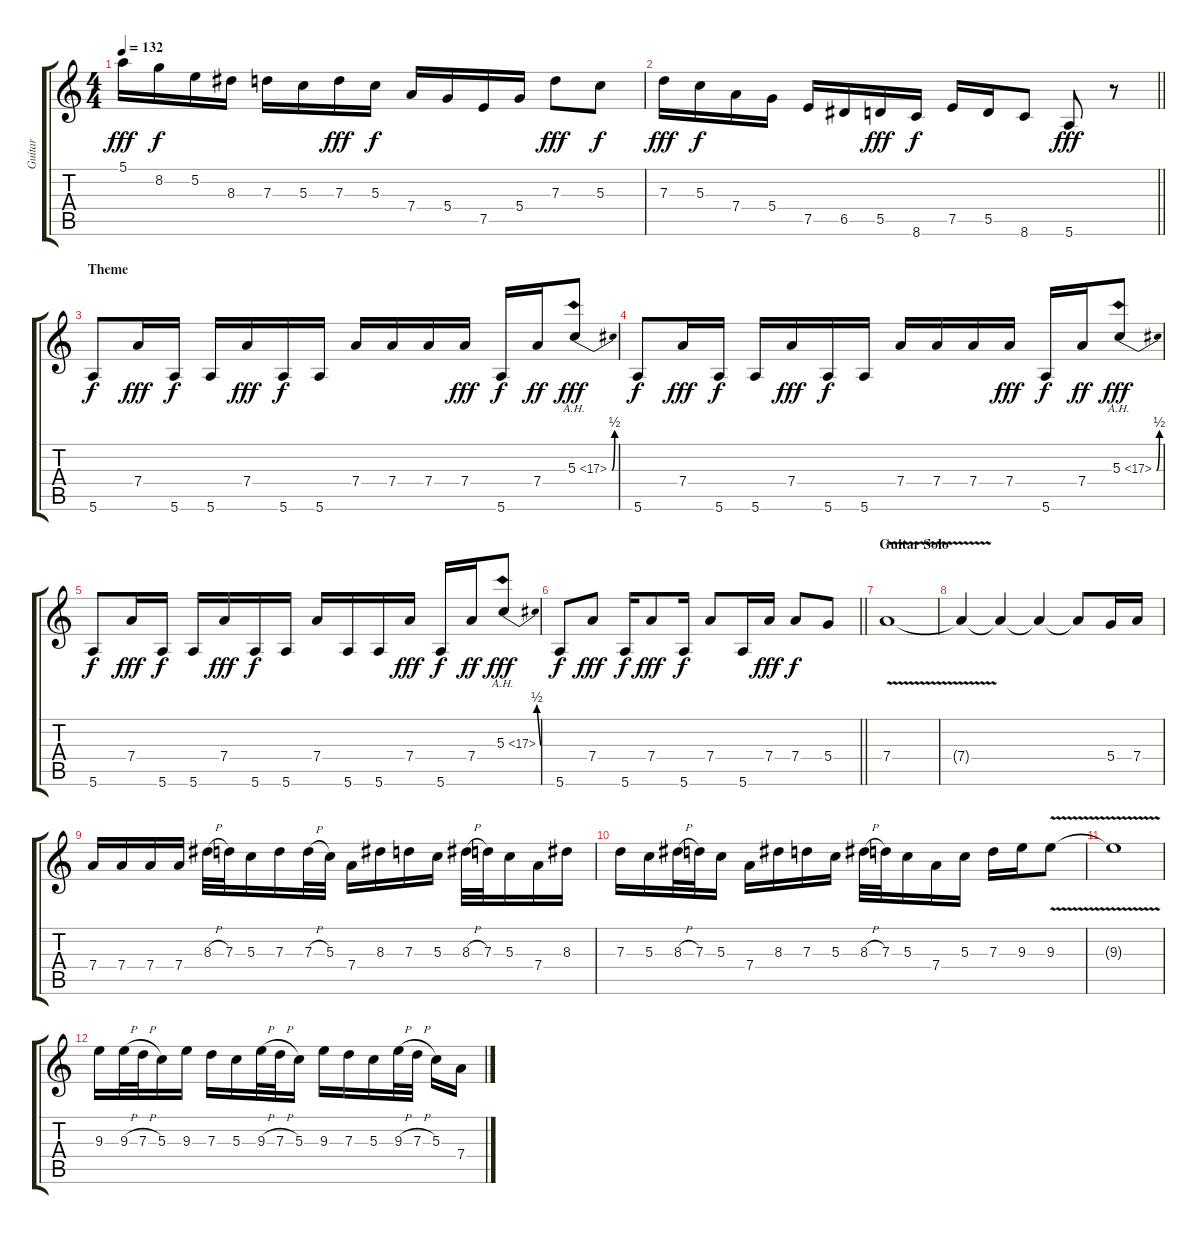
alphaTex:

\track ("Guitar" "Guitar") {instrument overdrivenguitar}
\staff {score tabs}
\tuning (E4 B3 G3 D3 A2 E2) {hide}
\ts (4 4)
\tempo 132
\clef g2
\ks c
5.1.16{dy fff} 8.2.16{dy f} 5.2.16 8.3.16 7.3.16 5.3.16 7.3.16{dy fff} 5.3.16{dy f} 7.4.16 5.4.16 7.5.16 5.4.16 7.3.8{dy fff} 5.3.8{dy f} |
\barLineRight lightlight
7.3.16{dy fff} 5.3.16{dy f} 7.4.16 5.4.16 7.5.16 6.5.16 5.5.16{dy fff} 8.6.16{dy f} 7.5.16 5.5.16 8.6.8 5.6.8{dy fff} r.8 |
\section ("" "Theme")
5.6.8{dy f} 7.4.16{dy fff} 5.6.16{dy f} 5.6.16 7.4.16{dy fff} 5.6.16{dy f} 5.6.16 7.4.16 7.4.16 7.4.16 7.4.16{dy fff} 5.6.16{dy f} 7.4.16{dy ff} 5.3{be (bend 0 0 60 2) ah 12}.8{dy fff} |
5.6.8{dy f} 7.4.16{dy fff} 5.6.16{dy f} 5.6.16 7.4.16{dy fff} 5.6.16{dy f} 5.6.16 7.4.16 7.4.16 7.4.16 7.4.16{dy fff} 5.6.16{dy f} 7.4.16{dy ff} 5.3{be (bend 0 0 60 2) ah 12}.8{dy fff} |
5.6.8{dy f} 7.4.16{dy fff} 5.6.16{dy f} 5.6.16 7.4.16{dy fff} 5.6.16{dy f} 5.6.16 7.4.16 5.6.16 5.6.16 7.4.16{dy fff} 5.6.16{dy f} 7.4.16{dy ff} 5.3{be (bend 0 0 60 2) ah 12}.8{dy fff} |
\barLineRight lightlight
5.6.8{dy f} 7.4.8{dy fff} 5.6.16{dy f} 7.4.8{dy fff} 5.6.16{dy f} 7.4.8 5.6.16 7.4.16{dy fff} 7.4.8{dy f} 5.4.8 |
\section ("" "Guitar Solo")
7.4{v}.1 |
7.4{t}.4 7.4{t}.4 7.4{t}.4 7.4{t}.8 5.4.16 7.4.16 |
7.4.16 7.4.16 7.4.16 7.4.16 8.3{h}.32 7.3.32 5.3.16 7.3.16 7.3{h}.32 5.3.32 7.4.16 8.3.16 7.3.16 5.3.16 8.3{h}.32 7.3.32 5.3.16 7.4.16 8.3.16 |
7.3.16 5.3.16 8.3{h}.32 7.3.32 5.3.16 7.4.16 8.3.16 7.3.16 5.3.16 8.3{h}.32 7.3.32 5.3.16 7.4.16 5.3.16 7.3.16 9.3.16 9.3{v}.8 |
9.3{t}.1 |
9.3.16 9.3{h}.32 7.3{h}.32 5.3.16 9.3.16 7.3.16 5.3.16 9.3{h}.32 7.3{h}.32 5.3.16 9.3.16 7.3.16 5.3.16 9.3{h}.32 7.3{h}.32 5.3.16 7.4.16
